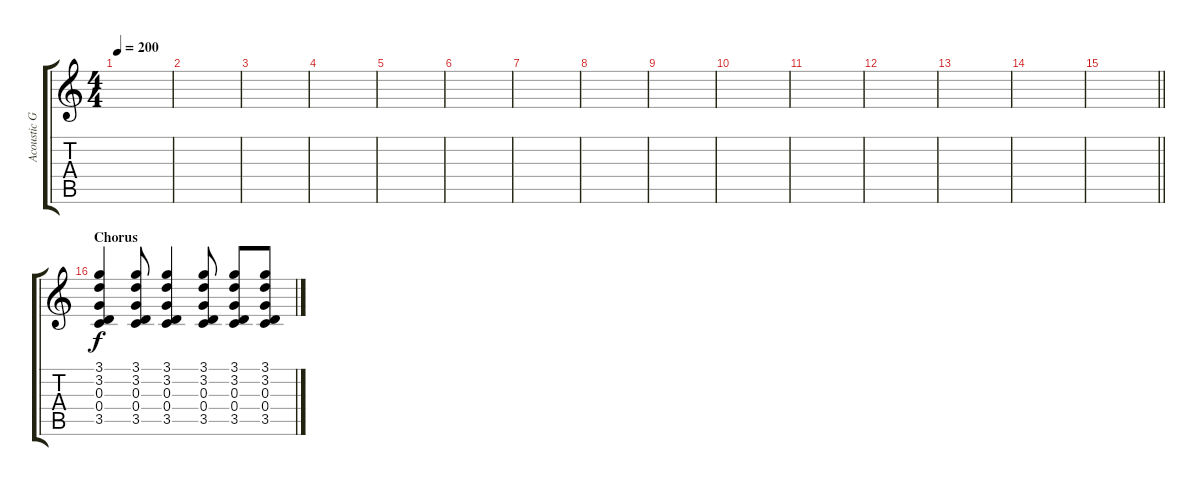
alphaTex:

\track ("Acoustic Guitar 1" "Acoustic G") {instrument acousticguitarsteel}
\staff {score tabs}
\tuning (E4 B3 G3 D3 A2 E2) {hide}
\ts (4 4)
\tempo 200
\clef g2
\ks c
|
|
|
|
|
|
|
|
|
|
|
|
|
|
\barLineRight lightlight
|
\section ("" "Chorus")
(3.1 3.2 0.3 0.4 3.5).4 (3.1 3.2 0.3 0.4 3.5).8 (3.1 3.2 0.3 0.4 3.5).4 (3.1 3.2 0.3 0.4 3.5).8 (3.1 3.2 0.3 0.4 3.5).8 (3.1 3.2 0.3 0.4 3.5).8
